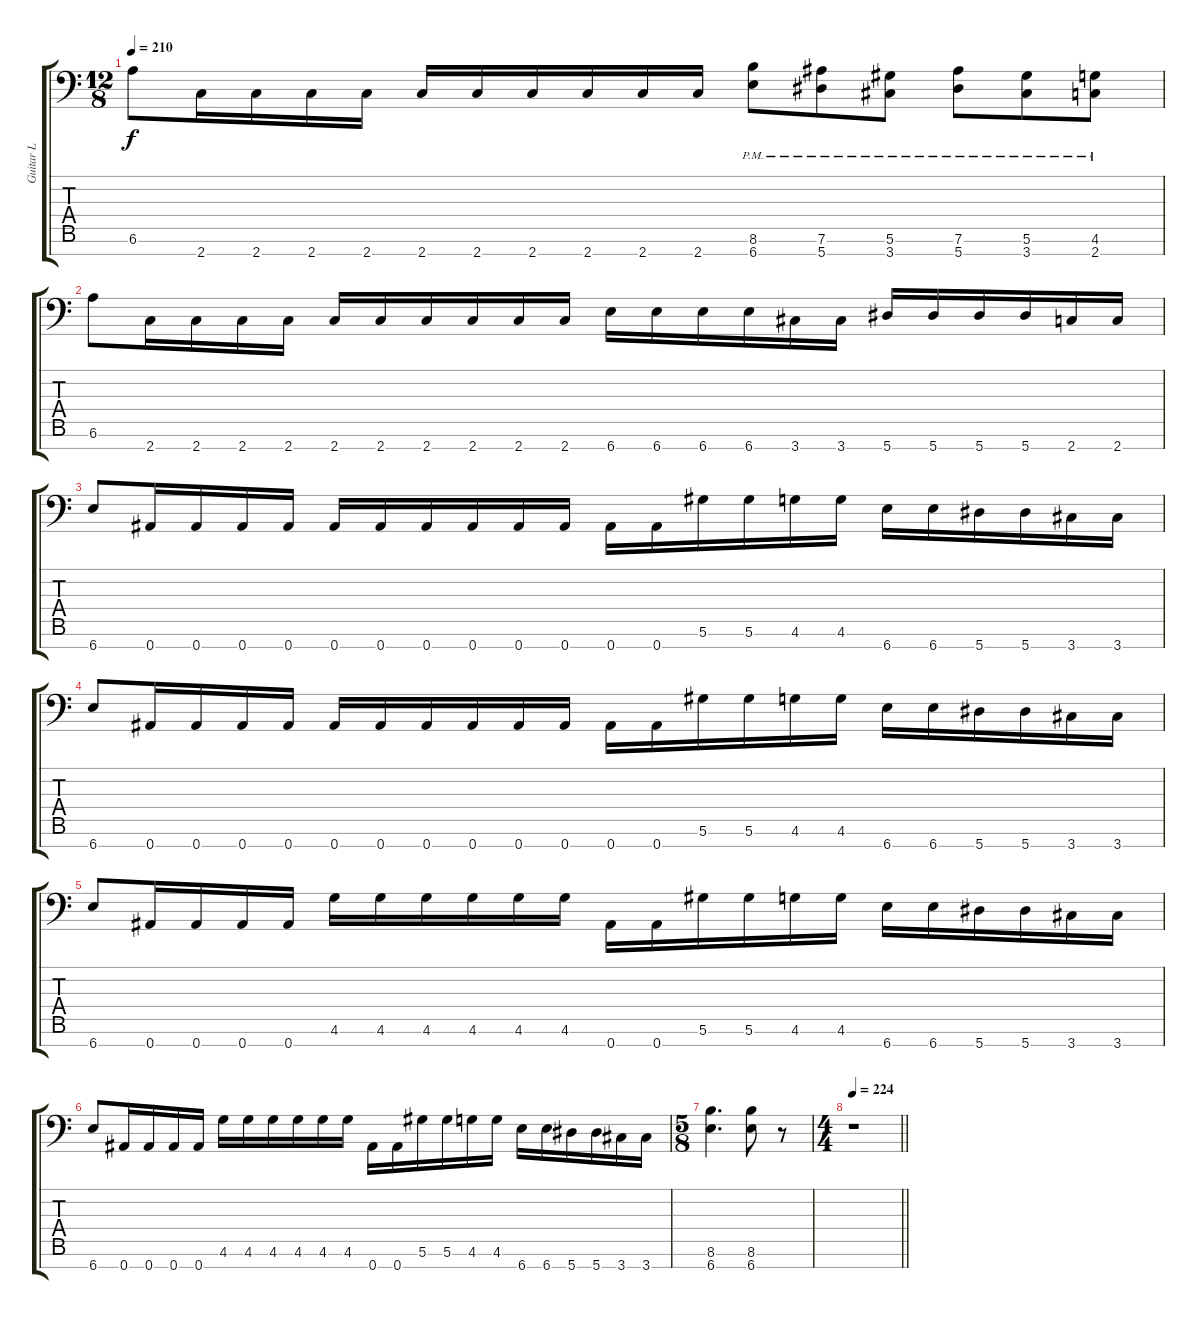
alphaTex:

\track ("Guitar L" "Guitar L") {instrument distortionguitar}
\staff {score tabs}
\tuning (Eb4 Bb3 Gb3 Db3 Ab2 Eb2 Bb1) {hide}
\ts (12 8)
\tempo 210
\clef f4
\ks c
6.6.8{dy f} 2.7.16 2.7.16 2.7.16 2.7.16 2.7.16 2.7.16 2.7.16 2.7.16 2.7.16 2.7.16 (8.6{pm} 6.7{pm}).8 (7.6{pm} 5.7{pm}).8 (5.6{pm} 3.7{pm}).8 (7.6{pm} 5.7{pm}).8 (5.6{pm} 3.7{pm}).8 (4.6{pm} 2.7{pm}).8 |
6.6.8 2.7.16 2.7.16 2.7.16 2.7.16 2.7.16 2.7.16 2.7.16 2.7.16 2.7.16 2.7.16 6.7.16 6.7.16 6.7.16 6.7.16 3.7.16 3.7.16 5.7.16 5.7.16 5.7.16 5.7.16 2.7.16 2.7.16 |
6.7.8 0.7.16 0.7.16 0.7.16 0.7.16 0.7.16 0.7.16 0.7.16 0.7.16 0.7.16 0.7.16 0.7.16 0.7.16 5.6.16 5.6.16 4.6.16 4.6.16 6.7.16 6.7.16 5.7.16 5.7.16 3.7.16 3.7.16 |
6.7.8 0.7.16 0.7.16 0.7.16 0.7.16 0.7.16 0.7.16 0.7.16 0.7.16 0.7.16 0.7.16 0.7.16 0.7.16 5.6.16 5.6.16 4.6.16 4.6.16 6.7.16 6.7.16 5.7.16 5.7.16 3.7.16 3.7.16 |
6.7.8 0.7.16 0.7.16 0.7.16 0.7.16 4.6.16 4.6.16 4.6.16 4.6.16 4.6.16 4.6.16 0.7.16 0.7.16 5.6.16 5.6.16 4.6.16 4.6.16 6.7.16 6.7.16 5.7.16 5.7.16 3.7.16 3.7.16 |
6.7.8 0.7.16 0.7.16 0.7.16 0.7.16 4.6.16 4.6.16 4.6.16 4.6.16 4.6.16 4.6.16 0.7.16 0.7.16 5.6.16 5.6.16 4.6.16 4.6.16 6.7.16 6.7.16 5.7.16 5.7.16 3.7.16 3.7.16 |
\ts (5 8)
(8.6 6.7).4{d} (8.6 6.7).8 r.8 |
\ts (4 4)
\tempo 224
\barLineRight lightlight
r.1
